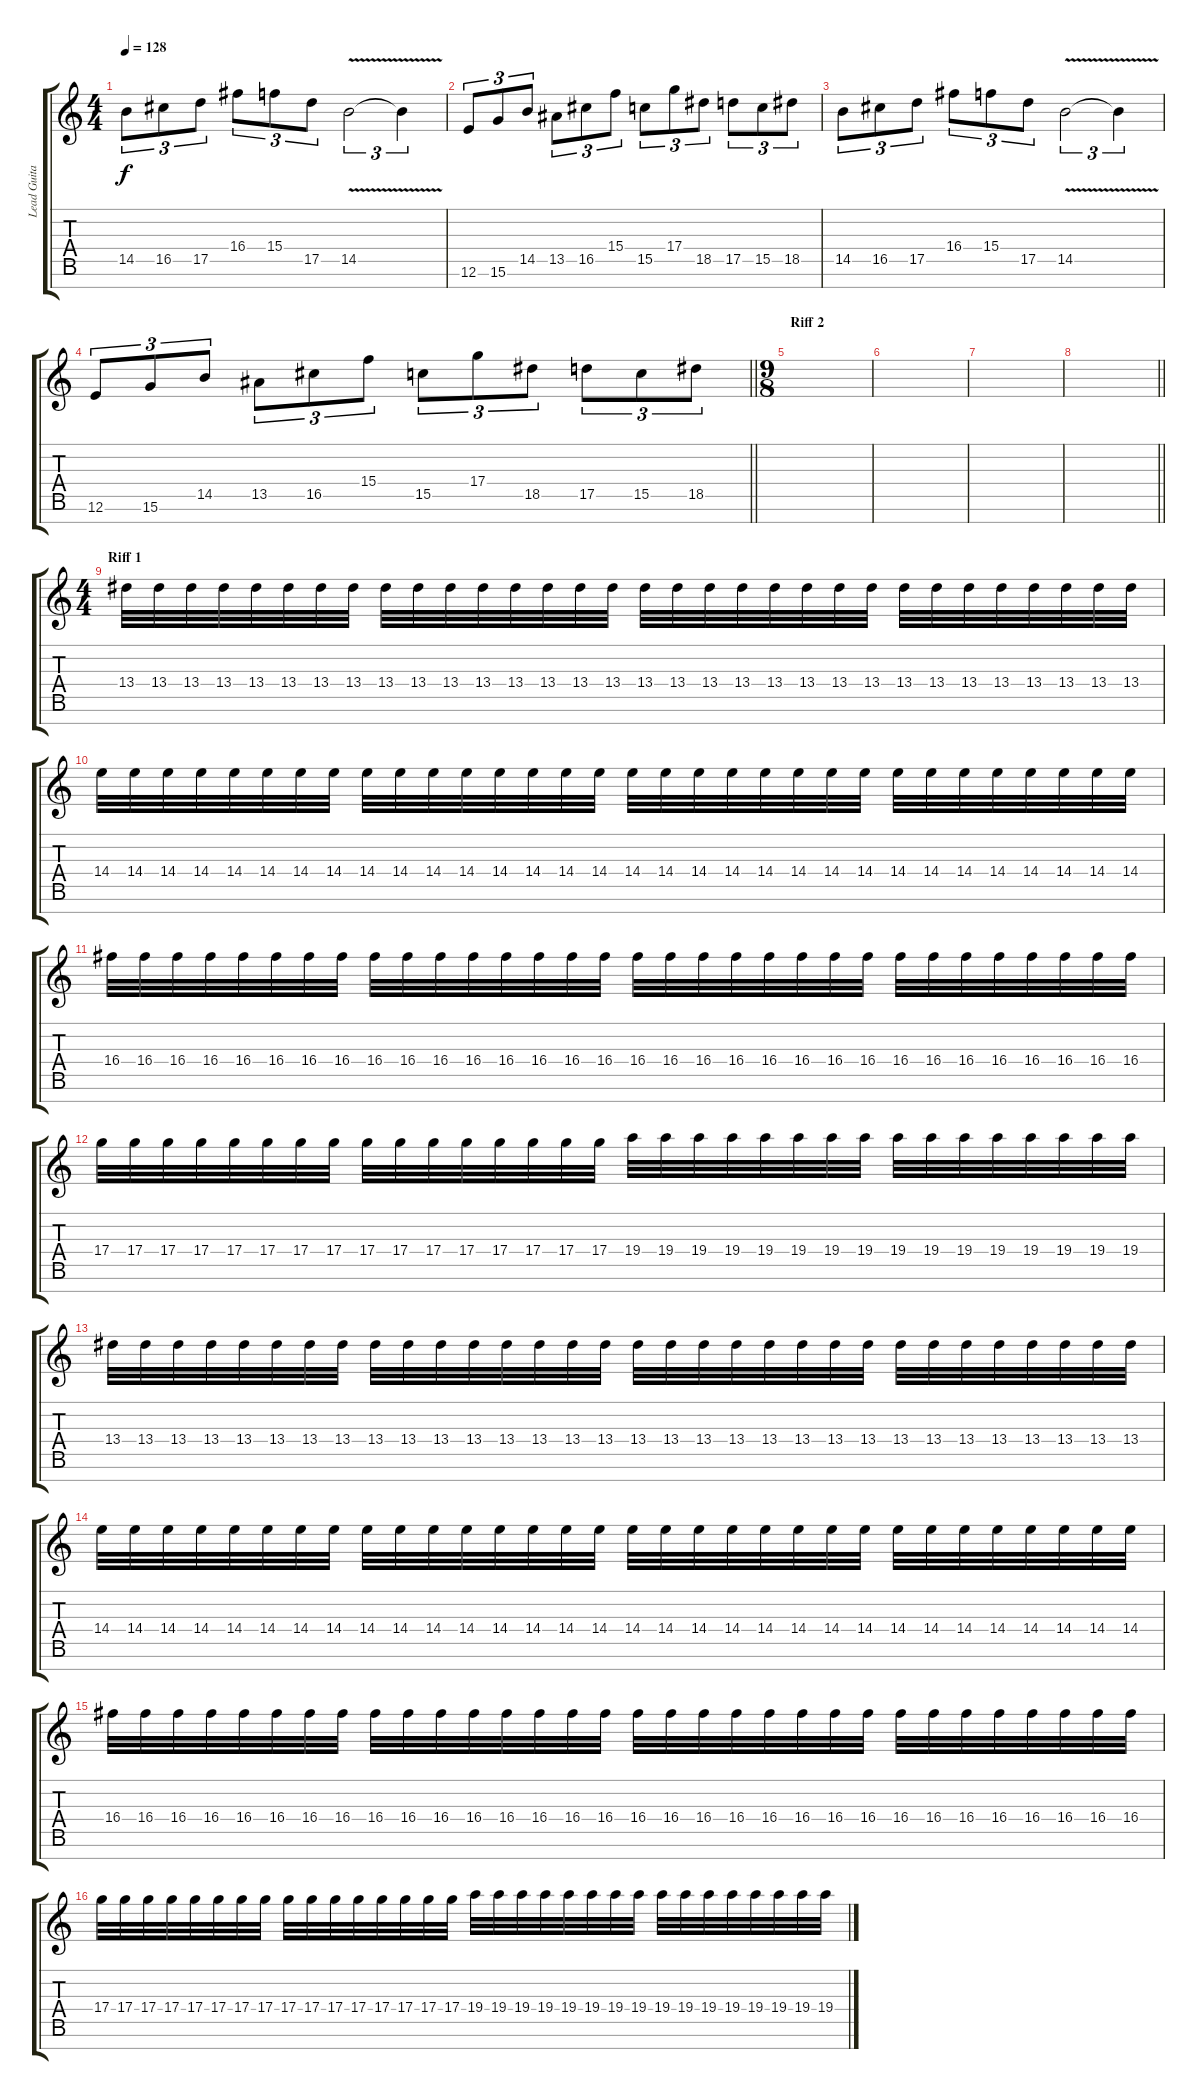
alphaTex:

\track ("Lead Guitar 1" "Lead Guita") {instrument distortionguitar}
\staff {score tabs}
\tuning (E4 B3 G3 D3 A2 E2 B1) {hide}
\ts (4 4)
\tempo 128
\clef g2
\ks c
14.5.8{tu (3 2) dy f} 16.5.8{tu (3 2)} 17.5.8{tu (3 2)} 16.4.8{tu (3 2)} 15.4.8{tu (3 2)} 17.5.8{tu (3 2)} 14.5{v}.2{tu (3 2)} 14.5{t}.4{tu (3 2)} |
12.6.8{tu (3 2)} 15.6.8{tu (3 2)} 14.5.8{tu (3 2)} 13.5.8{tu (3 2)} 16.5.8{tu (3 2)} 15.4.8{tu (3 2)} 15.5.8{tu (3 2)} 17.4.8{tu (3 2)} 18.5.8{tu (3 2)} 17.5.8{tu (3 2)} 15.5.8{tu (3 2)} 18.5.8{tu (3 2)} |
14.5.8{tu (3 2)} 16.5.8{tu (3 2)} 17.5.8{tu (3 2)} 16.4.8{tu (3 2)} 15.4.8{tu (3 2)} 17.5.8{tu (3 2)} 14.5{v}.2{tu (3 2)} 14.5{t}.4{tu (3 2)} |
\barLineRight lightlight
12.6.8{tu (3 2)} 15.6.8{tu (3 2)} 14.5.8{tu (3 2)} 13.5.8{tu (3 2)} 16.5.8{tu (3 2)} 15.4.8{tu (3 2)} 15.5.8{tu (3 2)} 17.4.8{tu (3 2)} 18.5.8{tu (3 2)} 17.5.8{tu (3 2)} 15.5.8{tu (3 2)} 18.5.8{tu (3 2)} |
\ts (9 8)
\section ("" "Riff 2")
|
|
|
\barLineRight lightlight
|
\ts (4 4)
\section ("" "Riff 1")
13.4.32 13.4.32 13.4.32 13.4.32 13.4.32 13.4.32 13.4.32 13.4.32 13.4.32 13.4.32 13.4.32 13.4.32 13.4.32 13.4.32 13.4.32 13.4.32 13.4.32 13.4.32 13.4.32 13.4.32 13.4.32 13.4.32 13.4.32 13.4.32 13.4.32 13.4.32 13.4.32 13.4.32 13.4.32 13.4.32 13.4.32 13.4.32 |
14.4.32 14.4.32 14.4.32 14.4.32 14.4.32 14.4.32 14.4.32 14.4.32 14.4.32 14.4.32 14.4.32 14.4.32 14.4.32 14.4.32 14.4.32 14.4.32 14.4.32 14.4.32 14.4.32 14.4.32 14.4.32 14.4.32 14.4.32 14.4.32 14.4.32 14.4.32 14.4.32 14.4.32 14.4.32 14.4.32 14.4.32 14.4.32 |
16.4.32 16.4.32 16.4.32 16.4.32 16.4.32 16.4.32 16.4.32 16.4.32 16.4.32 16.4.32 16.4.32 16.4.32 16.4.32 16.4.32 16.4.32 16.4.32 16.4.32 16.4.32 16.4.32 16.4.32 16.4.32 16.4.32 16.4.32 16.4.32 16.4.32 16.4.32 16.4.32 16.4.32 16.4.32 16.4.32 16.4.32 16.4.32 |
17.4.32 17.4.32 17.4.32 17.4.32 17.4.32 17.4.32 17.4.32 17.4.32 17.4.32 17.4.32 17.4.32 17.4.32 17.4.32 17.4.32 17.4.32 17.4.32 19.4.32 19.4.32 19.4.32 19.4.32 19.4.32 19.4.32 19.4.32 19.4.32 19.4.32 19.4.32 19.4.32 19.4.32 19.4.32 19.4.32 19.4.32 19.4.32 |
13.4.32 13.4.32 13.4.32 13.4.32 13.4.32 13.4.32 13.4.32 13.4.32 13.4.32 13.4.32 13.4.32 13.4.32 13.4.32 13.4.32 13.4.32 13.4.32 13.4.32 13.4.32 13.4.32 13.4.32 13.4.32 13.4.32 13.4.32 13.4.32 13.4.32 13.4.32 13.4.32 13.4.32 13.4.32 13.4.32 13.4.32 13.4.32 |
14.4.32 14.4.32 14.4.32 14.4.32 14.4.32 14.4.32 14.4.32 14.4.32 14.4.32 14.4.32 14.4.32 14.4.32 14.4.32 14.4.32 14.4.32 14.4.32 14.4.32 14.4.32 14.4.32 14.4.32 14.4.32 14.4.32 14.4.32 14.4.32 14.4.32 14.4.32 14.4.32 14.4.32 14.4.32 14.4.32 14.4.32 14.4.32 |
16.4.32 16.4.32 16.4.32 16.4.32 16.4.32 16.4.32 16.4.32 16.4.32 16.4.32 16.4.32 16.4.32 16.4.32 16.4.32 16.4.32 16.4.32 16.4.32 16.4.32 16.4.32 16.4.32 16.4.32 16.4.32 16.4.32 16.4.32 16.4.32 16.4.32 16.4.32 16.4.32 16.4.32 16.4.32 16.4.32 16.4.32 16.4.32 |
17.4.32 17.4.32 17.4.32 17.4.32 17.4.32 17.4.32 17.4.32 17.4.32 17.4.32 17.4.32 17.4.32 17.4.32 17.4.32 17.4.32 17.4.32 17.4.32 19.4.32 19.4.32 19.4.32 19.4.32 19.4.32 19.4.32 19.4.32 19.4.32 19.4.32 19.4.32 19.4.32 19.4.32 19.4.32 19.4.32 19.4.32 19.4.32
